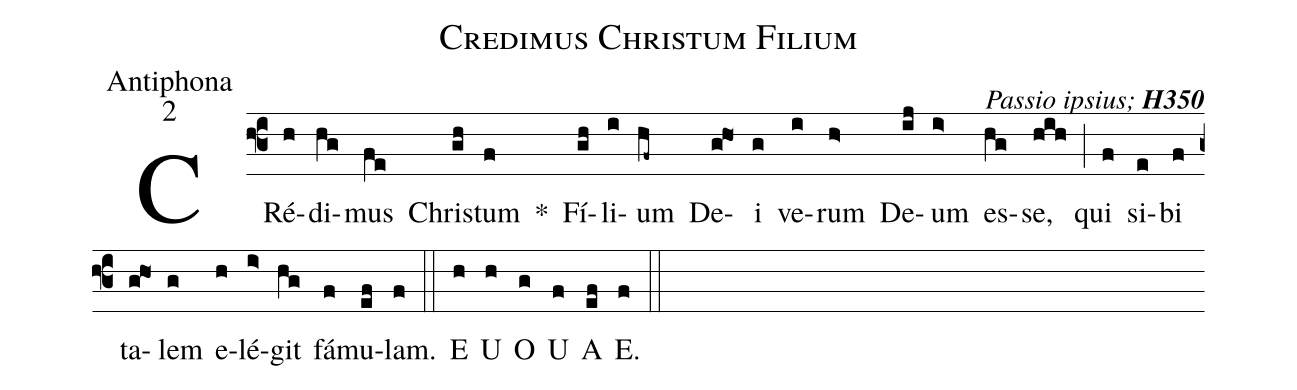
name:Credimus Christum Filium;
office-part:Antiphona;
mode:2;
commentary:{\itshape\mdseries  Passio ipsius;\/}  {\bfseries H350};
%%
(f3) CRé(h)di(hg)mus(fe) Chris(gh)tum(f) *() Fí(gh)li(i)um(hf~) De(g!ho1)i(g) ve(i)rum(h>) De(ij)um(i>) es(hg)se,(hih) (;) qui(f) si(e)bi(f) ta(g!ho1)lem(g) e(h)lé(i>)git(hg) fá(f)mu(ef)lam.(f) (::) E(h) U(h) O(g) U(f) A(ef) E.(f) (::)
